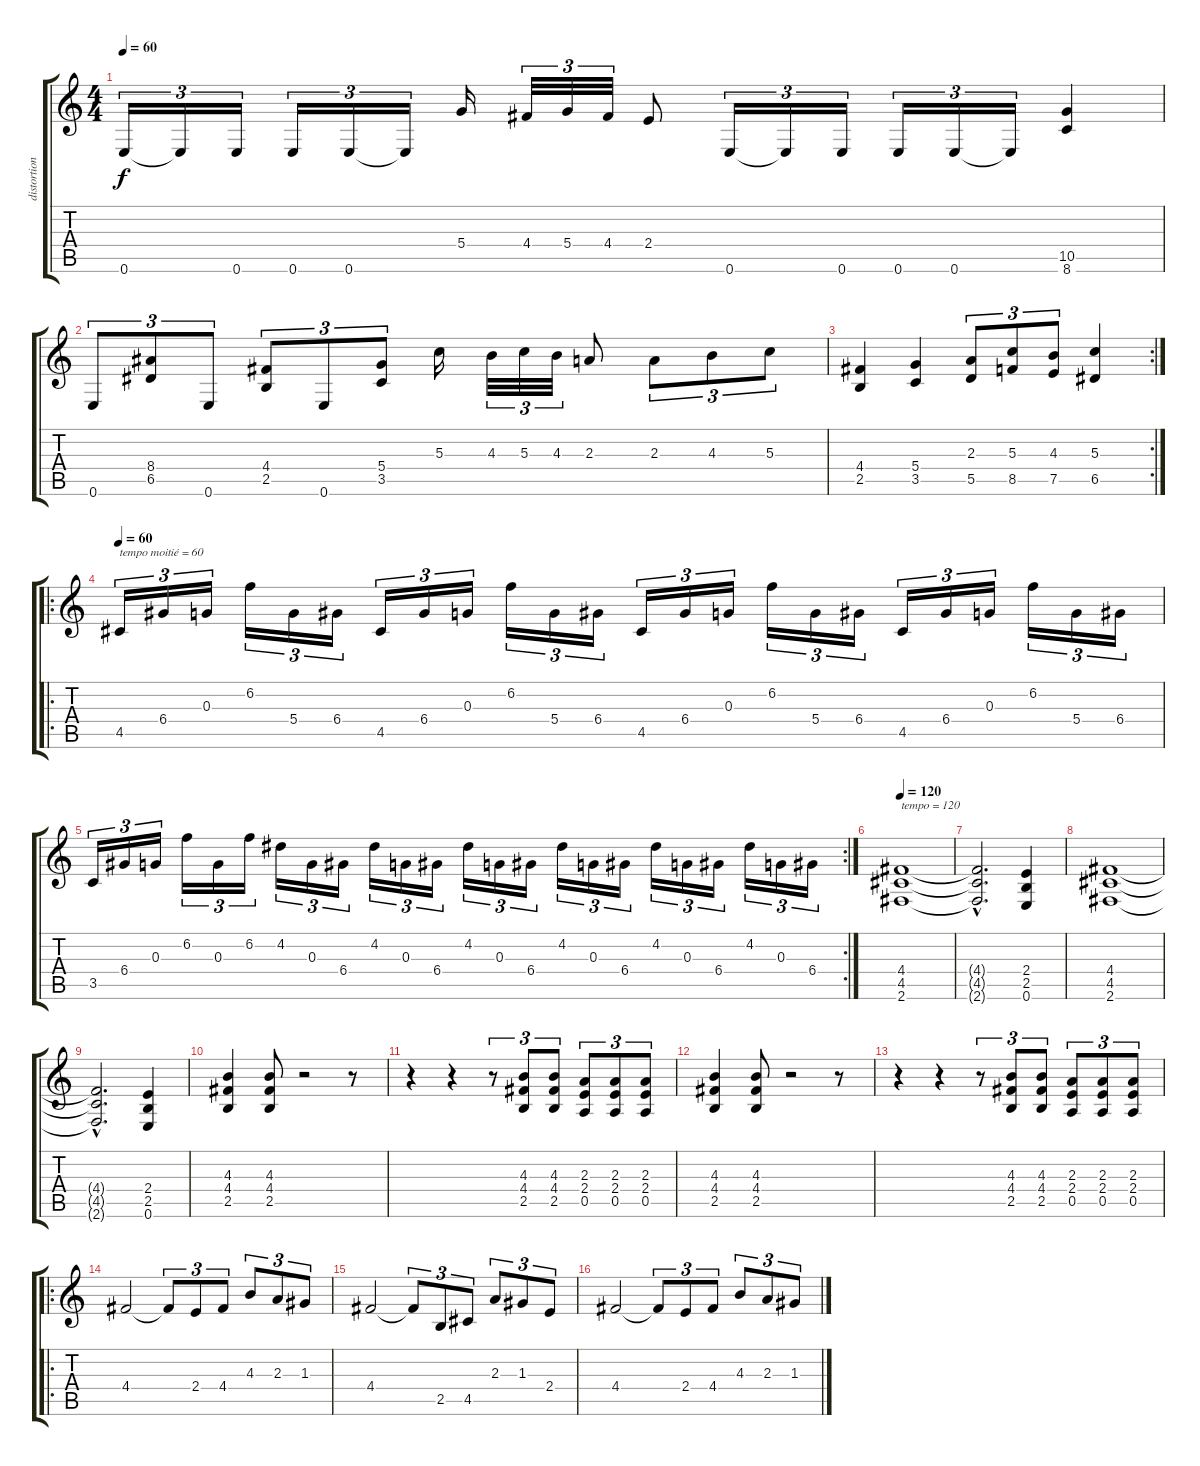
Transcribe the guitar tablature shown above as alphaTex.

\track ("distortion guitar" "distortion") {instrument distortionguitar}
\staff {score tabs}
\tuning (E4 B3 G3 D3 A2 E2) {hide}
\ts (4 4)
\tempo 60
\clef g2
\ks c
0.6.16{tu (3 2) dy f} 0.6{t}.16{tu (3 2)} 0.6.16{tu (3 2)} 0.6.16{tu (3 2)} 0.6.16{tu (3 2)} 0.6{t}.16{tu (3 2)} 5.4.16 4.4.32{tu (3 2)} 5.4.32{tu (3 2)} 4.4.32{tu (3 2)} 2.4.8 0.6.16{tu (3 2)} 0.6{t}.16{tu (3 2)} 0.6.16{tu (3 2)} 0.6.16{tu (3 2)} 0.6.16{tu (3 2)} 0.6{t}.16{tu (3 2)} (10.5 8.6).4 |
0.6.8{tu (3 2)} (8.4 6.5).8{tu (3 2)} 0.6.8{tu (3 2)} (4.4 2.5).8{tu (3 2)} 0.6.8{tu (3 2)} (5.4 3.5).8{tu (3 2)} 5.3.16 4.3.32{tu (3 2)} 5.3.32{tu (3 2)} 4.3.32{tu (3 2)} 2.3.8 2.3.8{tu (3 2)} 4.3.8{tu (3 2)} 5.3.8{tu (3 2)} |
\rc 2
(4.4 2.5).4 (5.4 3.5).4 (2.3 5.5).8{tu (3 2)} (5.3 8.5).8{tu (3 2)} (4.3 7.5).8{tu (3 2)} (5.3 6.5).4 |
\ro
\tempo 60
4.5.16{tu (3 2) txt "tempo moitié = 60"} 6.4.16{tu (3 2)} 0.3.16{tu (3 2)} 6.2.16{tu (3 2)} 5.4.16{tu (3 2)} 6.4.16{tu (3 2)} 4.5.16{tu (3 2)} 6.4.16{tu (3 2)} 0.3.16{tu (3 2)} 6.2.16{tu (3 2)} 5.4.16{tu (3 2)} 6.4.16{tu (3 2)} 4.5.16{tu (3 2)} 6.4.16{tu (3 2)} 0.3.16{tu (3 2)} 6.2.16{tu (3 2)} 5.4.16{tu (3 2)} 6.4.16{tu (3 2)} 4.5.16{tu (3 2)} 6.4.16{tu (3 2)} 0.3.16{tu (3 2)} 6.2.16{tu (3 2)} 5.4.16{tu (3 2)} 6.4.16{tu (3 2)} |
\rc 2
3.5.16{tu (3 2)} 6.4.16{tu (3 2)} 0.3.16{tu (3 2)} 6.2.16{tu (3 2)} 0.3.16{tu (3 2)} 6.2.16{tu (3 2)} 4.2.16{tu (3 2)} 0.3.16{tu (3 2)} 6.4.16{tu (3 2)} 4.2.16{tu (3 2)} 0.3.16{tu (3 2)} 6.4.16{tu (3 2)} 4.2.16{tu (3 2)} 0.3.16{tu (3 2)} 6.4.16{tu (3 2)} 4.2.16{tu (3 2)} 0.3.16{tu (3 2)} 6.4.16{tu (3 2)} 4.2.16{tu (3 2)} 0.3.16{tu (3 2)} 6.4.16{tu (3 2)} 4.2.16{tu (3 2)} 0.3.16{tu (3 2)} 6.4.16{tu (3 2)} |
\tempo 120
(4.4 4.5 2.6).1{txt "tempo = 120"} |
(4.4{hac t} 4.5{hac t} 2.6{hac t}).2{d} (2.4 2.5 0.6).4 |
(4.4 4.5 2.6).1 |
(4.4{hac t} 4.5{hac t} 2.6{hac t}).2{d} (2.4 2.5 0.6).4 |
(4.3 4.4 2.5).4 (4.3 4.4 2.5).8 r.2 r.8 |
r.4 r.4 r.8{tu (3 2)} (4.3 4.4 2.5).8{tu (3 2)} (4.3 4.4 2.5).8{tu (3 2)} (2.3 2.4 0.5).8{tu (3 2)} (2.3 2.4 0.5).8{tu (3 2)} (2.3 2.4 0.5).8{tu (3 2)} |
(4.3 4.4 2.5).4 (4.3 4.4 2.5).8 r.2 r.8 |
r.4 r.4 r.8{tu (3 2)} (4.3 4.4 2.5).8{tu (3 2)} (4.3 4.4 2.5).8{tu (3 2)} (2.3 2.4 0.5).8{tu (3 2)} (2.3 2.4 0.5).8{tu (3 2)} (2.3 2.4 0.5).8{tu (3 2)} |
\ro
4.4.2 4.4{t}.8{tu (3 2)} 2.4.8{tu (3 2)} 4.4.8{tu (3 2)} 4.3.8{tu (3 2)} 2.3.8{tu (3 2)} 1.3.8{tu (3 2)} |
4.4.2 4.4{t}.8{tu (3 2)} 2.5.8{tu (3 2)} 4.5.8{tu (3 2)} 2.3.8{tu (3 2)} 1.3.8{tu (3 2)} 2.4.8{tu (3 2)} |
4.4.2 4.4{t}.8{tu (3 2)} 2.4.8{tu (3 2)} 4.4.8{tu (3 2)} 4.3.8{tu (3 2)} 2.3.8{tu (3 2)} 1.3.8{tu (3 2)}
